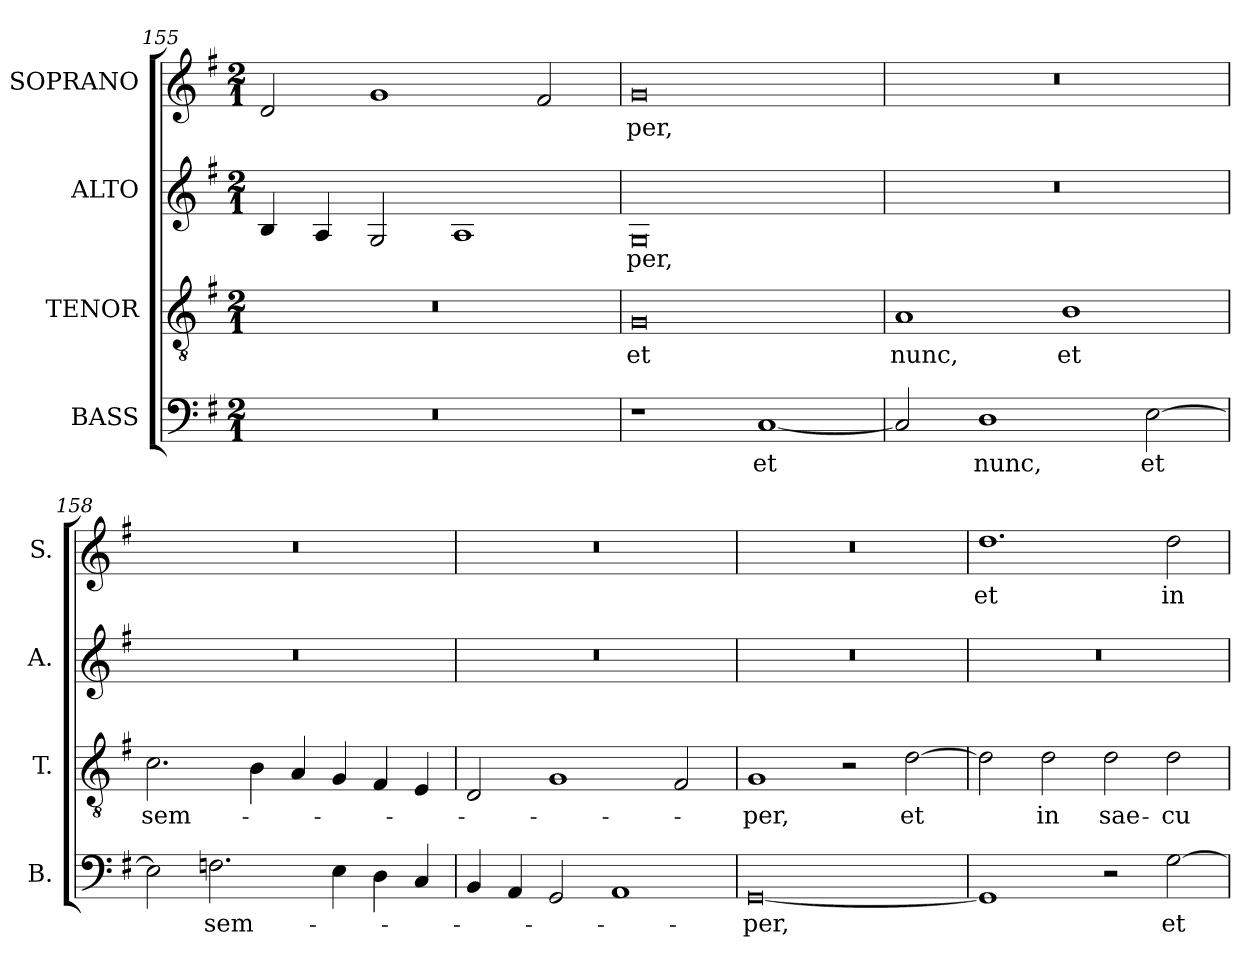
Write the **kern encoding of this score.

**kern	**text	**kern	**text	**kern	**text	**kern	**text
*part4	*part4	*part3	*part3	*part2	*part2	*part1	*part1
*staff4	*staff4	*staff3	*staff3	*staff2	*staff2	*staff1	*staff1
*I"BASS	*	*I"TENOR	*	*I"ALTO	*	*I"SOPRANO	*
*I'B.	*	*I'T.	*	*I'A.	*	*I'S.	*
*clefF4	*	*clefGv2	*	*clefG2	*	*clefG2	*
*	*	*ITrd7c12	*	*	*	*	*
*k[f#]	*	*k[f#]	*	*k[f#]	*	*k[f#]	*
*G:	*	*G:	*	*G:	*	*G:	*
*M2/1	*	*M2/1	*	*M2/1	*	*M2/1	*
=155	=155	=155	=155	=155	=155	=155	=155
!LO:N:vis=1	!	!LO:N:vis=1	!	!	!	!	!
0r	.	0r	.	4Bi/	.	2di/	.
.	.	.	.	4Ai/	.	.	.
.	.	.	.	2Gi/	.	1gi	.
.	.	.	.	1Ai	.	.	.
.	.	.	.	.	.	2f#i/	.
!!LO:PB:g=z
=156	=156	=156	=156	=156	=156	=156	=156
!	!	!	!LO:LY:b:color=#000000	!	!	!	!
!	!	!	!	!	!LO:LY:b:color=#000000	!	!
!	!	!	!	!	!	!	!LO:LY:b:color=#000000
1r	.	0GGi	et	0Gi	-per,	0gi	-per,
!	!LO:LY:b:color=#000000	!	!	!	!	!	!
[1Ci	et	.	.	.	.	.	.
=157	=157	=157	=157	=157	=157	=157	=157
!	!	!	!LO:LY:b:color=#000000	!LO:N:vis=1	!	!LO:N:vis=1	!
2Ci/]	.	1AAi	nunc,	0r	.	0r	.
!	!LO:LY:b:color=#000000	!	!	!	!	!	!
1Di	nunc,	.	.	.	.	.	.
!	!	!	!LO:LY:b:color=#000000	!	!	!	!
.	.	1BBi	et	.	.	.	.
!	!LO:LY:b:color=#000000	!	!	!	!	!	!
[2Ei\	et	.	.	.	.	.	.
=158	=158	=158	=158	=158	=158	=158	=158
!	!	!	!LO:LY:b:color=#000000	!LO:N:vis=1	!	!LO:N:vis=1	!
2Ei\]	.	2.Ci\	sem-	0r	.	0r	.
!	!LO:LY:b:color=#000000	!	!	!	!	!	!
2.Fni\	sem-	.	.	.	.	.	.
.	.	4BBi\	.	.	.	.	.
.	.	4AAi/	.	.	.	.	.
4Ei\	.	4GGi/	.	.	.	.	.
4Di\	.	4FF#i/	.	.	.	.	.
4Ci/	.	4EEi/	.	.	.	.	.
=159	=159	=159	=159	=159	=159	=159	=159
!	!	!	!	!LO:N:vis=1	!	!LO:N:vis=1	!
4BBi/	.	2DDi/	.	0r	.	0r	.
4AAi/	.	.	.	.	.	.	.
2GGi/	.	1GGi	.	.	.	.	.
1AAi	.	.	.	.	.	.	.
.	.	2FF#i/	.	.	.	.	.
=160	=160	=160	=160	=160	=160	=160	=160
!	!LO:LY:b:color=#000000	!	!	!	!	!	!
!	!	!	!LO:LY:b:color=#000000	!LO:N:vis=1	!	!LO:N:vis=1	!
[0GGi	-per,	1GGi	-per,	0r	.	0r	.
.	.	2r	.	.	.	.	.
!	!	!	!LO:LY:b:color=#000000	!	!	!	!
.	.	[2Di\	et	.	.	.	.
=161	=161	=161	=161	=161	=161	=161	=161
!	!	!	!	!LO:N:vis=1	!	!	!
!	!	!	!	!	!	!	!LO:LY:b:color=#000000
1GGi]	.	2Di\]	.	0r	.	1.ddi	et
!	!	!	!LO:LY:b:color=#000000	!	!	!	!
.	.	2Di\	in	.	.	.	.
!	!	!	!LO:LY:b:color=#000000	!	!	!	!
2r	.	2Di\	sae-	.	.	.	.
!	!LO:LY:b:color=#000000	!	!	!	!	!	!
!	!	!	!LO:LY:b:color=#000000	!	!	!	!
!	!	!	!	!	!	!	!LO:LY:b:color=#000000
[2Gi\	et	2Di\	-cu-	.	.	2ddi\	in
=	=	=	=	=	=	=	=
*-	*-	*-	*-	*-	*-	*-	*-
